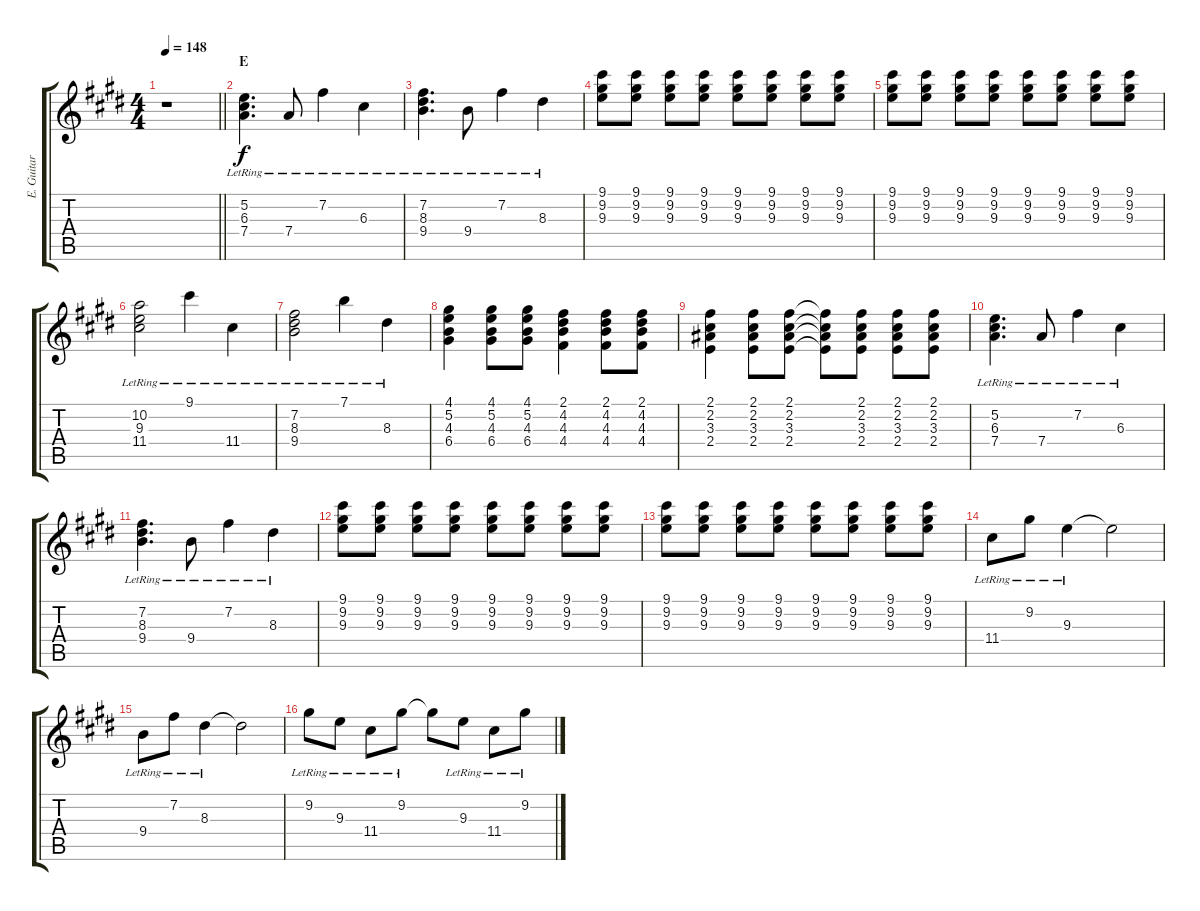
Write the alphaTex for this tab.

\track ("E. Guitar II" "E. Guitar ") {instrument electricguitarclean}
\staff {score tabs}
\tuning (E4 B3 G3 D3 A2 E2) {hide}
\ts (4 4)
\tempo 148
\clef g2
\barLineRight lightlight
\ks e
r.1{dy f} |
\section ("" "E")
(5.2{lr} 6.3{lr} 7.4{lr}).4{d} 7.4{lr}.8 7.2{lr}.4 6.3{lr}.4 |
(7.2{lr} 8.3{lr} 9.4{lr}).4{d} 9.4{lr}.8 7.2{lr}.4 8.3{lr}.4 |
(9.1 9.2 9.3).8 (9.1 9.2 9.3).8 (9.1 9.2 9.3).8 (9.1 9.2 9.3).8 (9.1 9.2 9.3).8 (9.1 9.2 9.3).8 (9.1 9.2 9.3).8 (9.1 9.2 9.3).8 |
(9.1 9.2 9.3).8 (9.1 9.2 9.3).8 (9.1 9.2 9.3).8 (9.1 9.2 9.3).8 (9.1 9.2 9.3).8 (9.1 9.2 9.3).8 (9.1 9.2 9.3).8 (9.1 9.2 9.3).8 |
(10.2{lr} 9.3{lr} 11.4{lr}).2 9.1{lr}.4 11.4{lr}.4 |
(7.2{lr} 8.3{lr} 9.4{lr}).2 7.1{lr}.4 8.3{lr}.4 |
(4.1 5.2 4.3 6.4).4 (4.1 5.2 4.3 6.4).8 (4.1 5.2 4.3 6.4).8 (2.1 4.2 4.3 4.4).4 (2.1 4.2 4.3 4.4).8 (2.1 4.2 4.3 4.4).8 |
(2.1 2.2 3.3 2.4).4 (2.1 2.2 3.3 2.4).8 (2.1 2.2 3.3 2.4).8 (2.1{t} 2.2{t} 3.3{t} 2.4{t}).8 (2.1 2.2 3.3 2.4).8 (2.1 2.2 3.3 2.4).8 (2.1 2.2 3.3 2.4).8 |
(5.2{lr} 6.3{lr} 7.4{lr}).4{d} 7.4{lr}.8 7.2{lr}.4 6.3{lr}.4 |
(7.2{lr} 8.3{lr} 9.4{lr}).4{d} 9.4{lr}.8 7.2{lr}.4 8.3{lr}.4 |
(9.1 9.2 9.3).8 (9.1 9.2 9.3).8 (9.1 9.2 9.3).8 (9.1 9.2 9.3).8 (9.1 9.2 9.3).8 (9.1 9.2 9.3).8 (9.1 9.2 9.3).8 (9.1 9.2 9.3).8 |
(9.1 9.2 9.3).8 (9.1 9.2 9.3).8 (9.1 9.2 9.3).8 (9.1 9.2 9.3).8 (9.1 9.2 9.3).8 (9.1 9.2 9.3).8 (9.1 9.2 9.3).8 (9.1 9.2 9.3).8 |
11.4{lr}.8 9.2{lr}.8 9.3{lr}.4 9.3{t}.2 |
9.4{lr}.8 7.2{lr}.8 8.3{lr}.4 8.3{t}.2 |
9.2{lr}.8 9.3{lr}.8 11.4{lr}.8 9.2{lr}.8 9.2{t}.8 9.3{lr}.8 11.4{lr}.8 9.2{lr}.8
